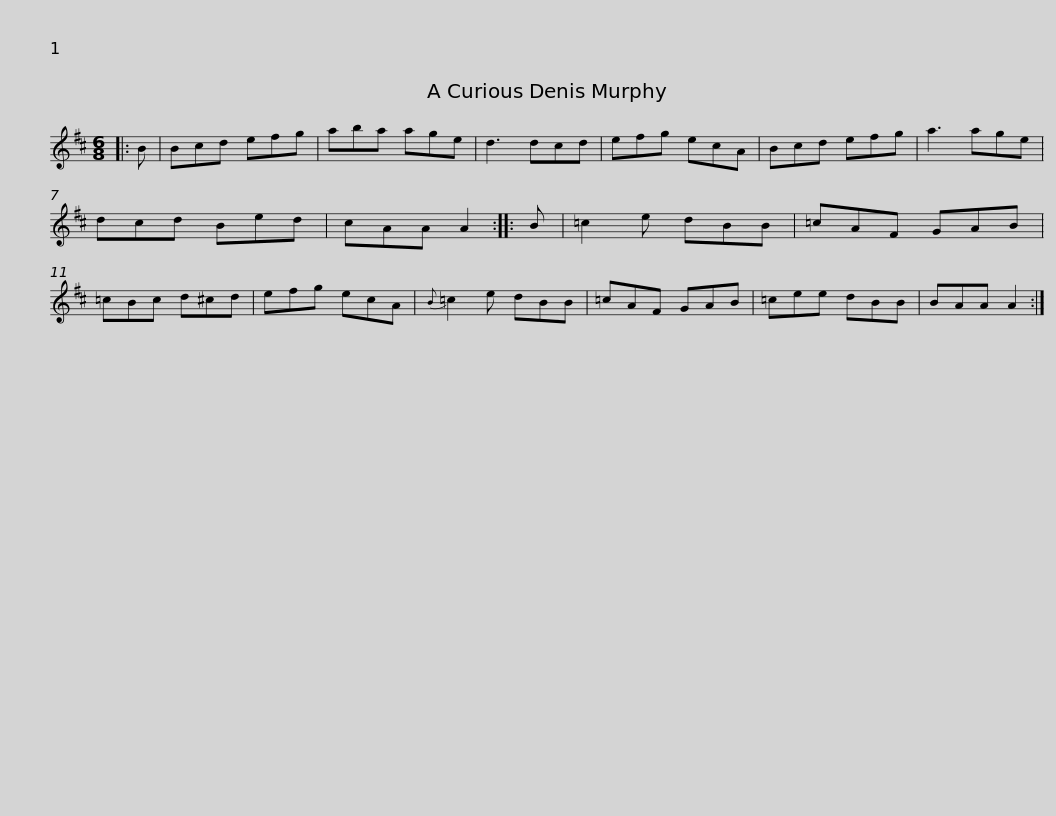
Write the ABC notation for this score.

X:1
L:1/8
M:6/8
I:linebreak $
K:D
V:1 treble
V:1
|: B | Bcd efg | aba age | d3 dcd | efg ecA | %5
 Bcd efg | a3 age | dcd Bed |$ cAA A2 :: B | %10
 =c2 e dBB | =cAF GAB | =cBc d^cd | efg ecA |{B} =c2 e dBB | %15
 =cAF GAB |$ =cee dBB | BAA A2 :| %18
